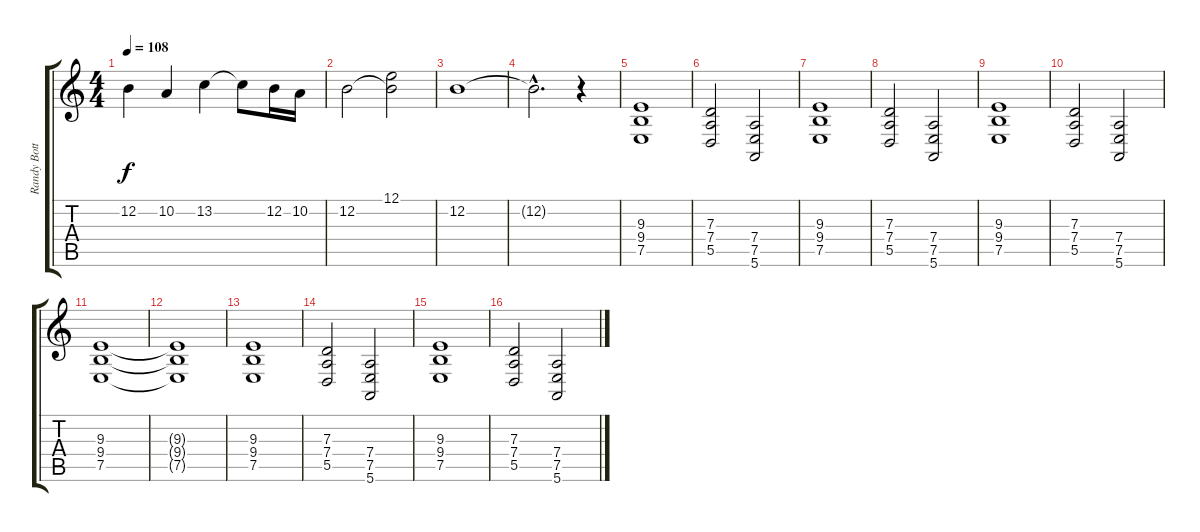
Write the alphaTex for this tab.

\track ("Randy Bottum" "Randy Bott") {instrument stringensemble2}
\staff {score tabs}
\tuning (E4 B3 G3 D3 A2 E2) {hide}
\ts (4 4)
\tempo 108
\clef g2
\ks c
12.2.4{dy f} 10.2.4 13.2.4 13.2{t}.8 12.2.16 10.2.16 |
12.2.2 (12.1 12.2{t}).2 |
12.2.1 |
12.2{hac t}.2{d} r.4 |
(9.3 9.4 7.5).1 |
(7.3 7.4 5.5).2 (7.4 7.5 5.6).2 |
(9.3 9.4 7.5).1 |
(7.3 7.4 5.5).2 (7.4 7.5 5.6).2 |
(9.3 9.4 7.5).1 |
(7.3 7.4 5.5).2 (7.4 7.5 5.6).2 |
(9.3 9.4 7.5).1 |
(9.3{t} 9.4{t} 7.5{t}).1 |
(9.3 9.4 7.5).1{volume 12} |
(7.3 7.4 5.5).2 (7.4 7.5 5.6).2 |
(9.3 9.4 7.5).1 |
(7.3 7.4 5.5).2 (7.4 7.5 5.6).2
